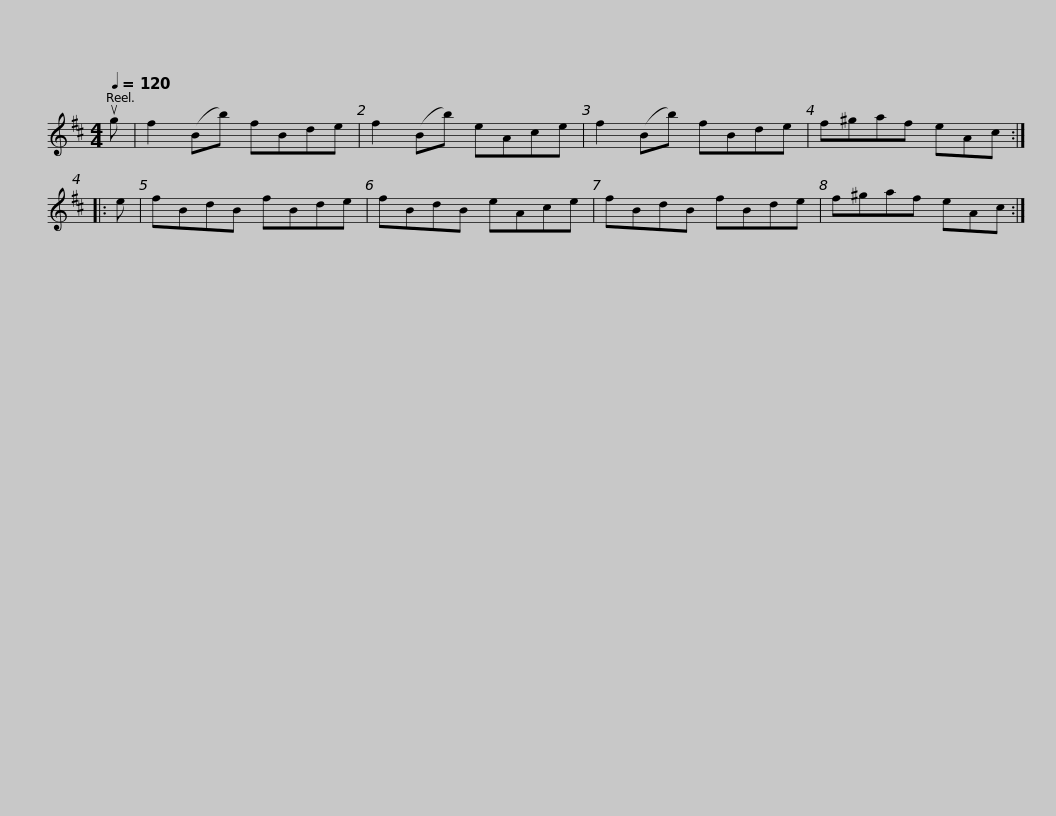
X:1
L:1/8
Q:1/4=120
M:4/4
I:linebreak $
K:Bmin
V:1 treble
V:1
 ug | f2 (Bb) fBde | f2 (Bb) eAce | f2 (Bb) fBde | f^gaf eAc :: %5
 e | fBdB fBde |$ fBdB eAce | fBdB fBde | f^gaf eAc :| %10
